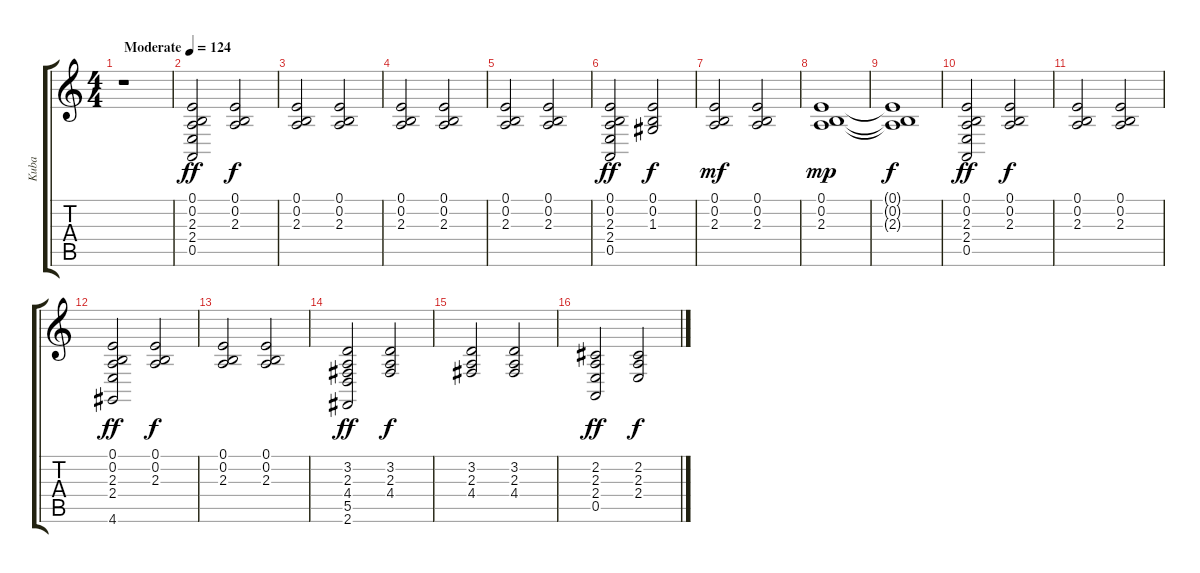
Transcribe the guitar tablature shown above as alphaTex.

\track ("Kuba" "Kuba") {instrument acousticgrandpiano}
\staff {score tabs}
\tuning (E4 B3 G3 D3 A2 E2) {hide}
\ts (4 4)
\tempo (124 "Moderate")
\clef g2
\ks c
r.1{dy ff instrument acousticgrandpiano} |
(0.1 0.2 2.3 2.4 0.5).2 (0.1 0.2 2.3).2{dy f} |
(0.1 0.2 2.3).2 (0.1 0.2 2.3).2 |
(0.1 0.2 2.3).2 (0.1 0.2 2.3).2 |
(0.1 0.2 2.3).2 (0.1 0.2 2.3).2 |
(0.1 0.2 2.3 2.4 0.5).2{dy ff} (0.1 0.2 1.3).2{dy f} |
(0.1 0.2 2.3).2{dy mf} (0.1 0.2 2.3).2 |
(0.1 0.2 2.3).1{dy mp} |
(0.1{t} 0.2{t} 2.3{t}).1{dy f} |
(0.1 0.2 2.3 2.4 0.5).2{dy ff} (0.1 0.2 2.3).2{dy f} |
(0.1 0.2 2.3).2 (0.1 0.2 2.3).2 |
(0.1 0.2 2.3 2.4 4.6).2{dy ff} (0.1 0.2 2.3).2{dy f} |
(0.1 0.2 2.3).2 (0.1 0.2 2.3).2 |
(3.2 2.3 4.4 5.5 2.6).2{dy ff} (3.2 2.3 4.4).2{dy f} |
(3.2 2.3 4.4).2 (3.2 2.3 4.4).2 |
(2.2 2.3 2.4 0.5).2{dy ff} (2.2 2.3 2.4).2{dy f}
